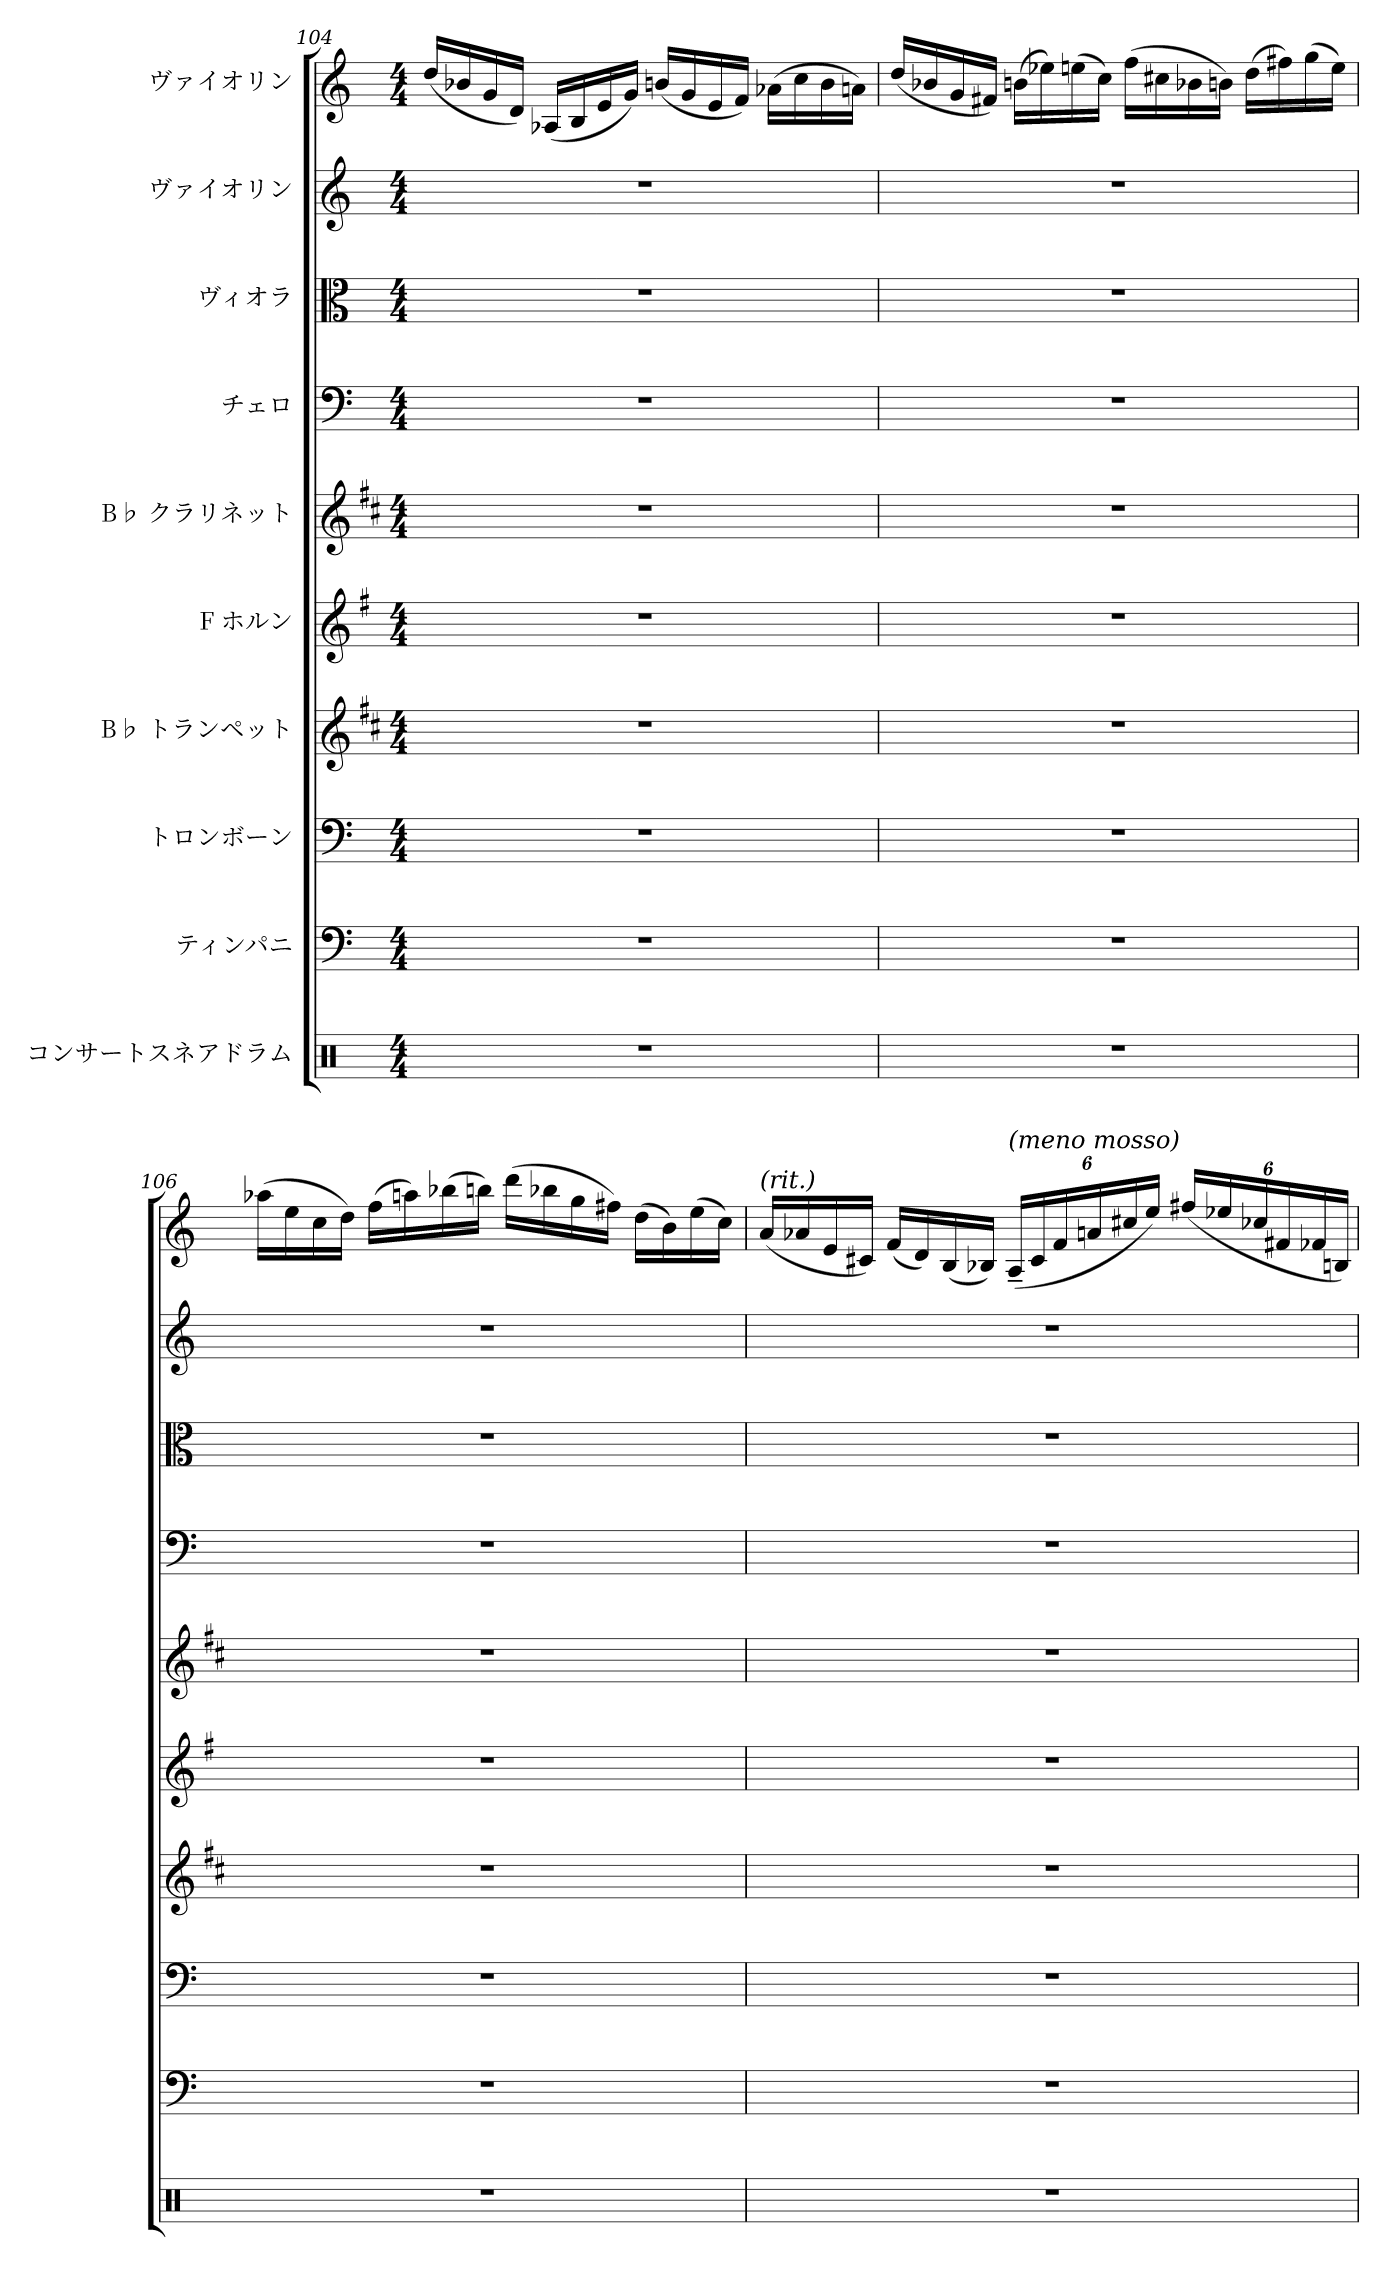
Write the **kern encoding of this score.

**kern	**kern	**kern	**kern	**kern	**kern	**kern	**kern	**kern	**kern
*part10	*part9	*part8	*part7	*part6	*part5	*part4	*part3	*part2	*part1
*staff10	*staff9	*staff8	*staff7	*staff6	*staff5	*staff4	*staff3	*staff2	*staff1
*I"コンサートスネアドラム	*I"ティンパニ	*I"トロンボーン	*I"B♭ トランペット	*I"F ホルン	*I"B♭ クラリネット	*I"チェロ	*I"ヴィオラ	*I"ヴァイオリン	*I"ヴァイオリン
!!LO:PB:g=z
*clefX	*clefF4	*clefF4	*clefG2	*clefG2	*clefG2	*clefF4	*clefC3	*clefG2	*clefG2
*	*	*	*ITrd1c2	*ITrd4c7	*ITrd1c2	*	*	*	*
*k[]	*k[]	*k[]	*k[]	*k[]	*k[]	*k[]	*k[]	*k[]	*k[]
*M4/4	*M4/4	*M4/4	*M4/4	*M4/4	*M4/4	*M4/4	*M4/4	*M4/4	*M4/4
=104	=104	=104	=104	=104	=104	=104	=104	=104	=104
1r	1r	1r	1r	1r	1r	1r	1r	1r	(<16dd/LL
.	.	.	.	.	.	.	.	.	16b-X/
.	.	.	.	.	.	.	.	.	16g/
.	.	.	.	.	.	.	.	.	16d/JJ)
.	.	.	.	.	.	.	.	.	(<16A-X/LL
.	.	.	.	.	.	.	.	.	16B/
.	.	.	.	.	.	.	.	.	16e/
.	.	.	.	.	.	.	.	.	16g/JJ)
.	.	.	.	.	.	.	.	.	(<16bn/LL
.	.	.	.	.	.	.	.	.	16g/
.	.	.	.	.	.	.	.	.	16e/
.	.	.	.	.	.	.	.	.	16f/JJ)
.	.	.	.	.	.	.	.	.	(>16a-X\LL
.	.	.	.	.	.	.	.	.	16cc\
.	.	.	.	.	.	.	.	.	16b\
.	.	.	.	.	.	.	.	.	16an\JJ)
=105	=105	=105	=105	=105	=105	=105	=105	=105	=105
1r	1r	1r	1r	1r	1r	1r	1r	1r	(<16dd/LL
.	.	.	.	.	.	.	.	.	16b-X/
.	.	.	.	.	.	.	.	.	16g/
.	.	.	.	.	.	.	.	.	16f#X/JJ)
.	.	.	.	.	.	.	.	.	(>16bn\LL
.	.	.	.	.	.	.	.	.	16ee-X\)
.	.	.	.	.	.	.	.	.	(>16een\
.	.	.	.	.	.	.	.	.	16cc\JJ)
.	.	.	.	.	.	.	.	.	(>16ff\LL
.	.	.	.	.	.	.	.	.	16cc#X\
.	.	.	.	.	.	.	.	.	16b-X\
.	.	.	.	.	.	.	.	.	16bn\JJ)
.	.	.	.	.	.	.	.	.	(>16dd\LL
.	.	.	.	.	.	.	.	.	16ff#X\)
.	.	.	.	.	.	.	.	.	(>16gg\
.	.	.	.	.	.	.	.	.	16ee\JJ)
!!LO:PB:g=z
=106	=106	=106	=106	=106	=106	=106	=106	=106	=106
1r	1r	1r	1r	1r	1r	1r	1r	1r	(>16aa-X\LL
.	.	.	.	.	.	.	.	.	16ee\
.	.	.	.	.	.	.	.	.	16cc\
.	.	.	.	.	.	.	.	.	16dd\JJ)
.	.	.	.	.	.	.	.	.	(>16ff\LL
.	.	.	.	.	.	.	.	.	16aan\)
.	.	.	.	.	.	.	.	.	(>16bb-X\
.	.	.	.	.	.	.	.	.	16bbn\JJ)
.	.	.	.	.	.	.	.	.	(>16ddd\LL
.	.	.	.	.	.	.	.	.	16bb-X\
.	.	.	.	.	.	.	.	.	16gg\
.	.	.	.	.	.	.	.	.	16ff#X\JJ)
.	.	.	.	.	.	.	.	.	(>16dd\LL
.	.	.	.	.	.	.	.	.	16b\)
.	.	.	.	.	.	.	.	.	(>16ee\
.	.	.	.	.	.	.	.	.	16cc\JJ)
!!LO:PB:g=z
=107	=107	=107	=107	=107	=107	=107	=107	=107	=107
!	!	!	!	!	!	!	!	!	!LO:TX:a:i:t=(rit.)
1r	1r	1r	1r	1r	1r	1r	1r	1r	(<16a/LL
.	.	.	.	.	.	.	.	.	16a-X/
.	.	.	.	.	.	.	.	.	16e/
.	.	.	.	.	.	.	.	.	16c#X/JJ)
.	.	.	.	.	.	.	.	.	(<16f/LL
.	.	.	.	.	.	.	.	.	16d/)
.	.	.	.	.	.	.	.	.	(<16B/
.	.	.	.	.	.	.	.	.	16B-X/JJ)
*	*	*	*	*	*	*	*	*	*Xbrackettup
!	!	!	!	!	!	!	!	!	!LO:TX:a:i:t=(meno mosso)
.	.	.	.	.	.	.	.	.	(<24A~/LL
.	.	.	.	.	.	.	.	.	24c#/
.	.	.	.	.	.	.	.	.	24f/
.	.	.	.	.	.	.	.	.	24an/
.	.	.	.	.	.	.	.	.	24cc#X/
.	.	.	.	.	.	.	.	.	24ee/JJ)
.	.	.	.	.	.	.	.	.	(<24ff#X/LL
.	.	.	.	.	.	.	.	.	24ee-X/
.	.	.	.	.	.	.	.	.	24cc-X/
.	.	.	.	.	.	.	.	.	24f#X/
.	.	.	.	.	.	.	.	.	24f-X/
.	.	.	.	.	.	.	.	.	24Bn/JJ)
=	=	=	=	=	=	=	=	=	=
*-	*-	*-	*-	*-	*-	*-	*-	*-	*-
